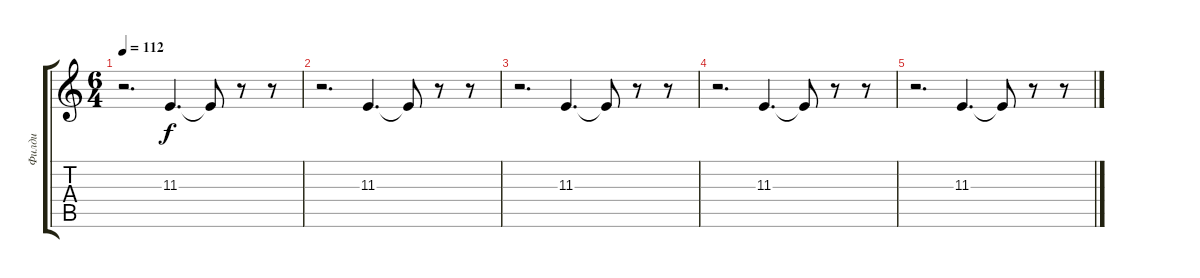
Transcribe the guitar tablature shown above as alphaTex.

\track ("Филди" "Филди") {instrument lead8bassandlead}
\staff {score tabs}
\tuning (D4 A3 F3 C3 G2 D2) {hide}
\ts (6 4)
\tempo 112
\clef g2
\ks c
r.2{d dy f volume 0} 11.3.4{d volume 12} 11.3{t}.8 r.8 r.8 |
r.2{d volume 0} 11.3.4{d volume 12} 11.3{t}.8 r.8 r.8 |
r.2{d volume 0} 11.3.4{d volume 12} 11.3{t}.8 r.8 r.8 |
r.2{d volume 0} 11.3.4{d volume 12} 11.3{t}.8 r.8 r.8 |
r.2{d volume 0} 11.3.4{d volume 12} 11.3{t}.8 r.8 r.8
